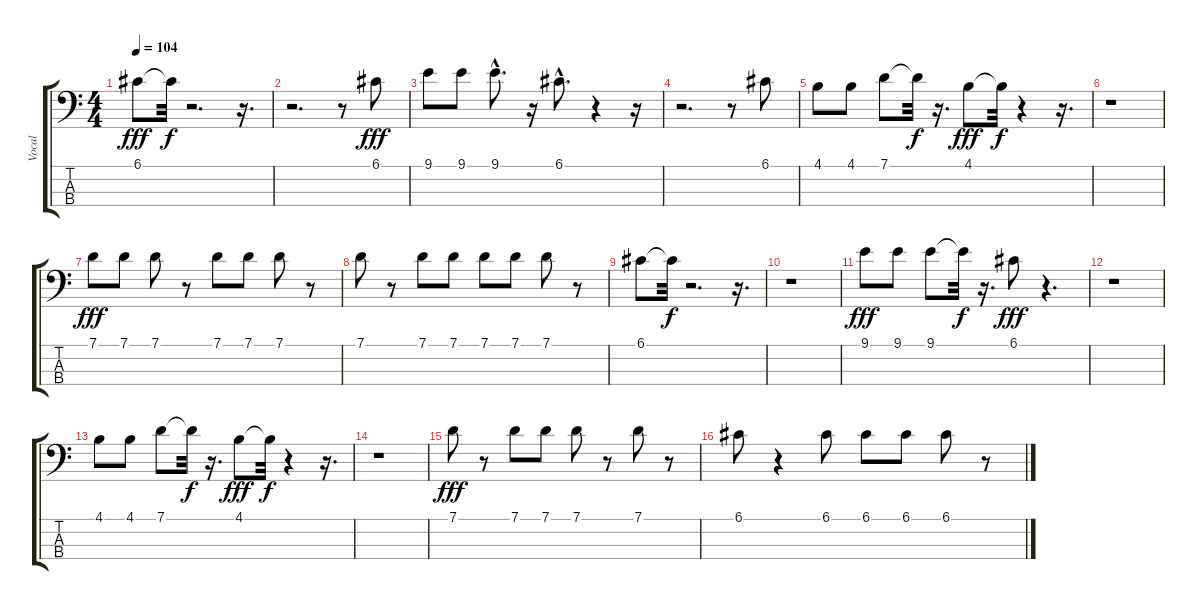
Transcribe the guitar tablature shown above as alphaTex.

\track ("Vocal" "Vocal") {instrument synthbass1}
\staff {score tabs}
\tuning (G2 D2 A1 E1) {hide}
\ts (4 4)
\tempo 104
\clef f4
\ks c
6.1.8{dy fff} 6.1{t}.32{dy f} r.2{d} r.16{d} |
r.2{d} r.8 6.1.8{dy fff} |
9.1.8 9.1.8 9.1{hac}.8{d} r.16 6.1{hac}.8{d} r.4 r.16 |
r.2{d} r.8 6.1.8 |
4.1.8 4.1.8 7.1.8 7.1{t}.32{dy f} r.16{d} 4.1.8{dy fff} 4.1{t}.32{dy f} r.4 r.16{d} |
r.1 |
7.1.8{dy fff} 7.1.8 7.1.8 r.8 7.1.8 7.1.8 7.1.8 r.8 |
7.1.8 r.8 7.1.8 7.1.8 7.1.8 7.1.8 7.1.8 r.8 |
6.1.8 6.1{t}.32{dy f} r.2{d} r.16{d} |
r.1 |
9.1.8{dy fff} 9.1.8 9.1.8 9.1{t}.32{dy f} r.16{d} 6.1.8{dy fff} r.4{d} |
r.1 |
4.1.8 4.1.8 7.1.8 7.1{t}.32{dy f} r.16{d} 4.1.8{dy fff} 4.1{t}.32{dy f} r.4 r.16{d} |
r.1 |
7.1.8{dy fff} r.8 7.1.8 7.1.8 7.1.8 r.8 7.1.8 r.8 |
6.1.8 r.4 6.1.8 6.1.8 6.1.8 6.1.8 r.8
